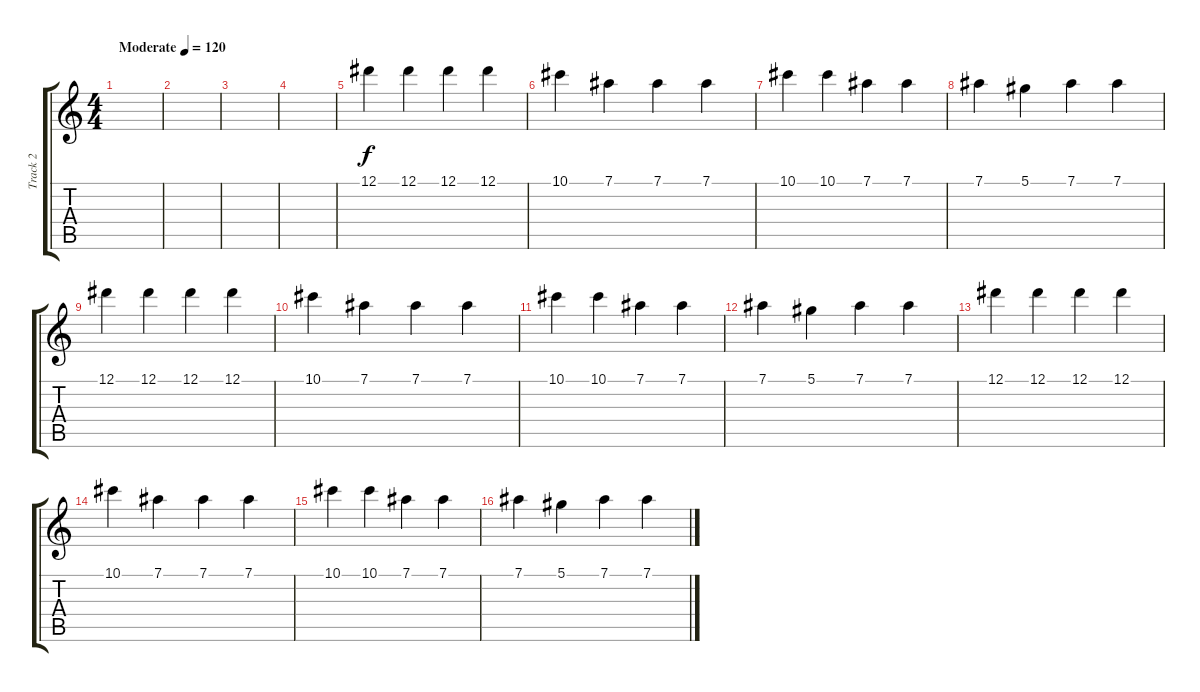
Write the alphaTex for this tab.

\track ("Track 2" "Track 2") {instrument acousticguitarnylon}
\staff {score tabs}
\tuning (Eb4 Bb3 Gb3 Db3 Ab2 Db2) {hide}
\ts (4 4)
\tempo (120 "Moderate")
\clef g2
\ks c
|
|
|
|
12.1.4 12.1.4 12.1.4 12.1.4 |
10.1.4 7.1.4 7.1.4 7.1.4 |
10.1.4 10.1.4 7.1.4 7.1.4 |
7.1.4 5.1.4 7.1.4 7.1.4 |
12.1.4 12.1.4 12.1.4 12.1.4 |
10.1.4 7.1.4 7.1.4 7.1.4 |
10.1.4 10.1.4 7.1.4 7.1.4 |
7.1.4 5.1.4 7.1.4 7.1.4 |
12.1.4 12.1.4 12.1.4 12.1.4 |
10.1.4 7.1.4 7.1.4 7.1.4 |
10.1.4 10.1.4 7.1.4 7.1.4 |
7.1.4 5.1.4 7.1.4 7.1.4
